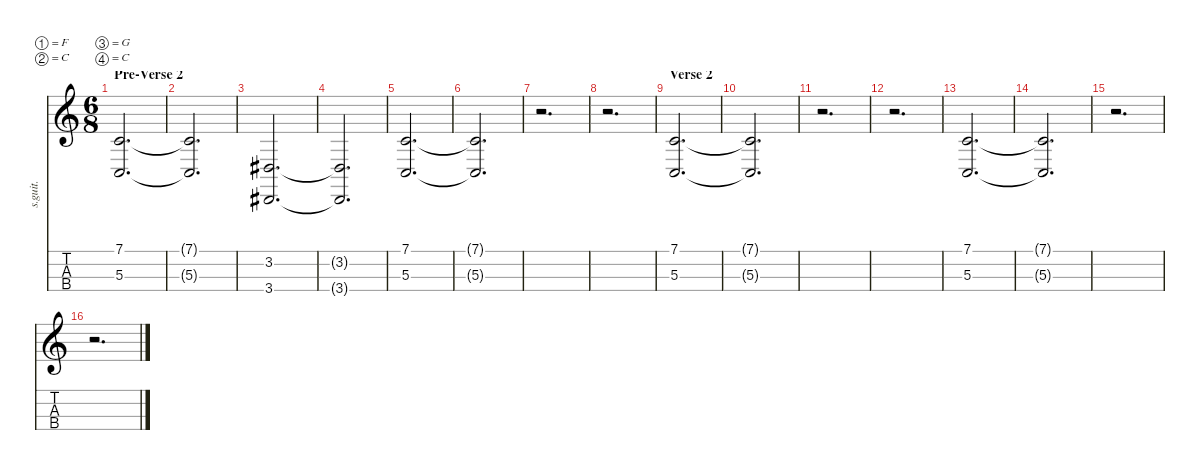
\defaultSystemsLayout 4
\hideDynamics
\bracketExtendMode nobrackets
\track ("Studio" "s.guit.") {instrument acousticgrandpiano}
\staff {score tabs}
\tuning (F2 C2 G1 C1)
\displaytranspose 12
\ts (6 8)
\section ("" "Pre-Verse 2")
\tempo (114 hide)
\clef g2
\ks c
(7.1 5.3).2{d lyrics (0 "") lyrics (1 "") lyrics (2 "") lyrics (3 "") lyrics (4 "") dy f} |
(7.1{t} 5.3{t}).2{d lyrics (0 "") lyrics (1 "") lyrics (2 "") lyrics (3 "") lyrics (4 "")} |
(3.2{acc #} 3.4{acc #}).2{d lyrics (0 "") lyrics (1 "") lyrics (2 "") lyrics (3 "") lyrics (4 "")} |
(3.2{t acc #} 3.4{t acc #}).2{d lyrics (0 "") lyrics (1 "") lyrics (2 "") lyrics (3 "") lyrics (4 "")} |
(7.1 5.3).2{d lyrics (0 "") lyrics (1 "") lyrics (2 "") lyrics (3 "") lyrics (4 "")} |
(7.1{t} 5.3{t}).2{d lyrics (0 "") lyrics (1 "") lyrics (2 "") lyrics (3 "") lyrics (4 "")} |
r.2{d} |
r.2{d} |
\section ("" "Verse 2")
(7.1 5.3).2{d lyrics (0 "") lyrics (1 "") lyrics (2 "") lyrics (3 "") lyrics (4 "")} |
(7.1{t} 5.3{t}).2{d lyrics (0 "") lyrics (1 "") lyrics (2 "") lyrics (3 "") lyrics (4 "")} |
r.2{d} |
r.2{d} |
(7.1 5.3).2{d lyrics (0 "") lyrics (1 "") lyrics (2 "") lyrics (3 "") lyrics (4 "")} |
(7.1{t} 5.3{t}).2{d lyrics (0 "") lyrics (1 "") lyrics (2 "") lyrics (3 "") lyrics (4 "")} |
r.2{d} |
r.2{d}
